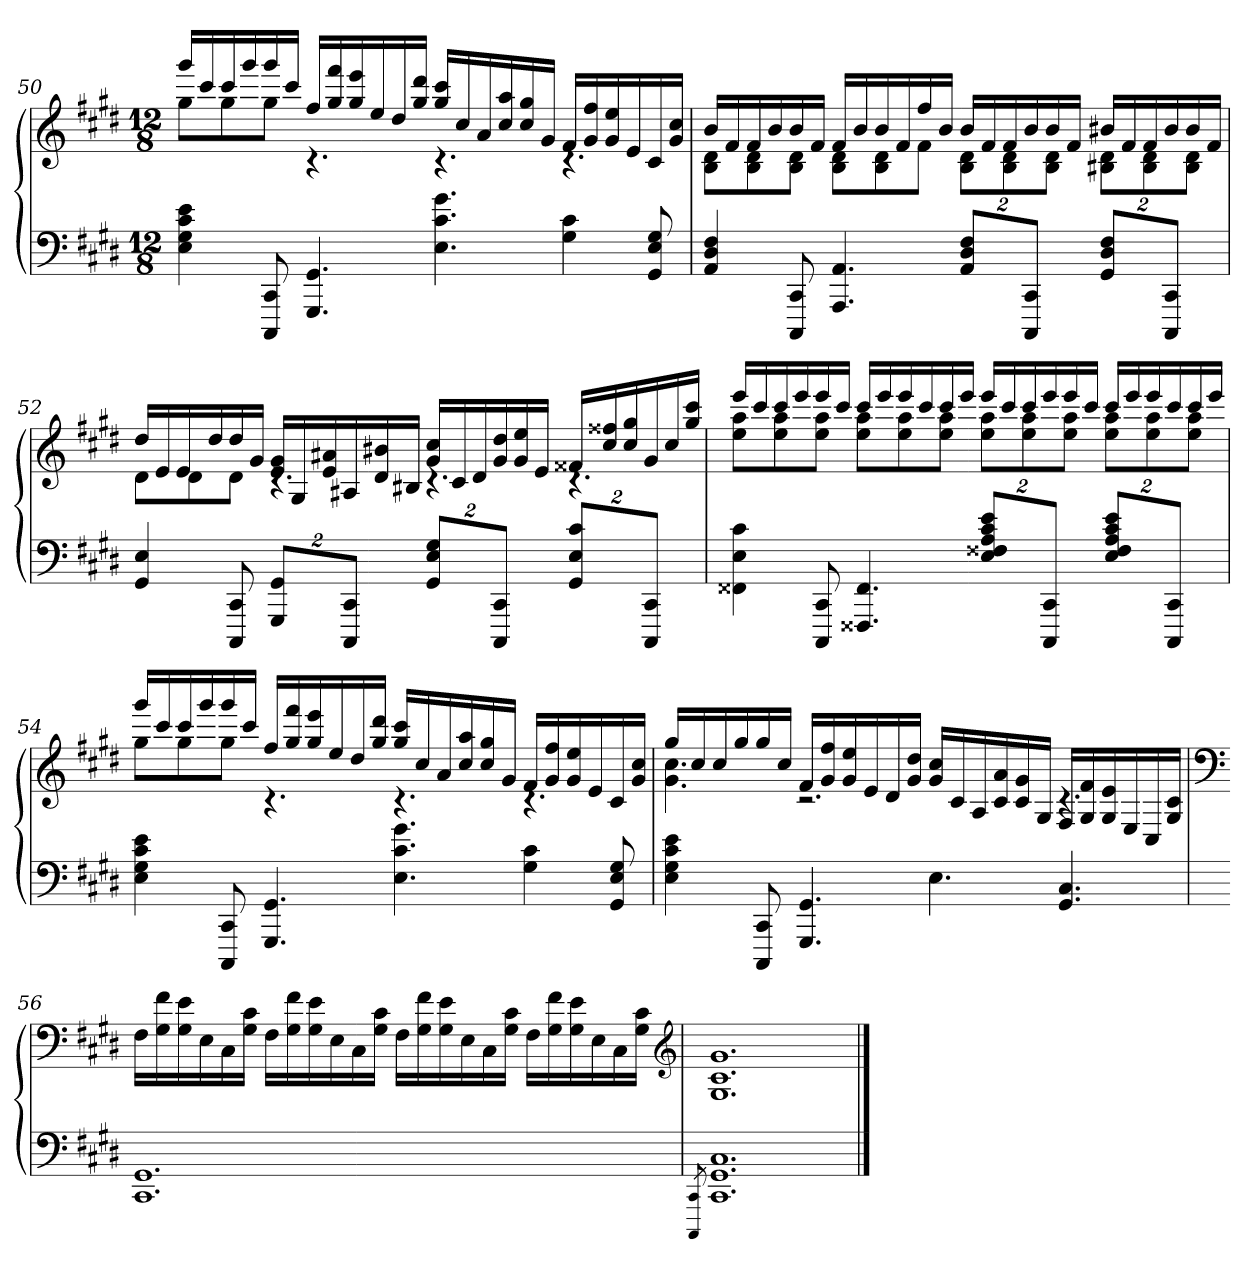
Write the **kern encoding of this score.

**kern	**kern
*part1	*part1
*staff2	*staff1
*clefF4	*clefG2
*k[f#c#g#d#]	*k[f#c#g#d#]
*c#:	*c#:
*M12/8	*M12/8
=50	=50
*	*^
4E 4G# 4c# 4e	16ggg#LL	8gg#L
.	16ccc#	.
.	16ccc#	8gg#
.	16ggg#	.
8CCC# 8CC#	16ggg#	8gg#J
.	16ccc#JJ	.
4.GGG# 4.GG#	16ff#LL	4.rc
.	16gg# 16fff#	.
.	16gg# 16eee	.
.	16ee	.
.	16dd#	.
.	16gg# 16ddd#JJ	.
4.E 4.c# 4.g#	16gg# 16ccc#LL	4.rc
.	16cc#	.
.	16a	.
.	16cc# 16aa	.
.	16cc# 16gg#	.
.	16g#JJ	.
4G# 4c#	16f#LL	4.rc
.	16g# 16ff#	.
.	16g# 16ee	.
.	16e	.
8GG# 8E 8G#	16c#	.
.	16g# 16cc#JJ	.
=51	=51	=51
4AA 4D# 4F#	16bLL	8B 8d#L
.	16f#	.
.	16f#	8B 8d#
.	16b	.
8CCC# 8CC#	16b	8B 8d#J
.	16f#JJ	.
4.AAA 4.AA	16f#LL	8B 8d#L
.	16b	.
.	16b	8B 8d#
.	16f#	.
.	16ff#	8f#J
.	16bJJ	.
16%3AA/ 16%3D#/ 16%3F#/L	16bLL	8B 8d#L
.	16f#	.
.	16f#	8B 8d#
16%3CCC#/ 16%3CC#/J	16b	.
.	16b	8B 8d#J
.	16f#JJ	.
16%3GG#/ 16%3D#/ 16%3F#/L	16b#XLL	8B#X 8d#L
.	16f#	.
.	16f#	8B# 8d#
16%3CCC#/ 16%3CC#/J	16b#	.
.	16b#	8B# 8d#J
.	16f#JJ	.
=52	=52	=52
4GG# 4E	16dd#LL	8d#L
.	16e	.
.	16e	8d#
.	16dd#	.
8CCC# 8CC#	16dd#	8d#J
.	16g#JJ	.
16%3GGG#/ 16%3GG#/L	16e 16g#LL	4.rc
.	16G#	.
.	16e 16a#X	.
16%3CCC#/ 16%3CC#/J	16A#X	.
.	16d# 16b#X	.
.	16B#XJJ	.
16%3GG#/ 16%3E/ 16%3G#/L	16g# 16cc#LL	4.rc
.	16c#	.
.	16d#	.
16%3CCC#/ 16%3CC#/J	16g# 16dd#	.
.	16g# 16ee	.
.	16eJJ	.
16%3GG#/ 16%3E/ 16%3c#/L	16f##XLL	4.rc
.	16cc# 16ff##X	.
.	16cc# 16gg#	.
16%3CCC#/ 16%3CC#/J	16g#	.
.	16cc#	.
.	16gg# 16ccc#JJ	.
=53	=53	=53
4FF##X 4E 4c#	16eeeLL	8ee 8aaL
.	16ccc#	.
.	16ccc#	8ee 8aa
.	16eee	.
8CCC# 8CC#	16eee	8ee 8aaJ
.	16ccc#JJ	.
4.FFF##X 4.FF##	16ccc#LL	8ee 8aaL
.	16eee	.
.	16eee	8ee 8aa
.	16ccc#	.
.	16ccc#	8ee 8aaJ
.	16eeeJJ	.
16%3E/ 16%3F##X/ 16%3A/ 16%3c#/ 16%3e/L	16eeeLL	8ee 8aaL
.	16ccc#	.
.	16ccc#	8ee 8aa
16%3CCC#/ 16%3CC#/J	16eee	.
.	16eee	8ee 8aaJ
.	16ccc#JJ	.
16%3E/ 16%3F##/ 16%3A/ 16%3c#/ 16%3e/L	16ccc#LL	8ee 8aaL
.	16eee	.
.	16eee	8ee 8aa
16%3CCC#/ 16%3CC#/J	16ccc#	.
.	16ccc#	8ee 8aaJ
.	16eeeJJ	.
=54	=54	=54
4E 4G# 4c# 4e	16ggg#LL	8gg#L
.	16ccc#	.
.	16ccc#	8gg#
.	16ggg#	.
8CCC# 8CC#	16ggg#	8gg#J
.	16ccc#JJ	.
4.GGG# 4.GG#	16ff#LL	4.rc
.	16gg# 16fff#	.
.	16gg# 16eee	.
.	16ee	.
.	16dd#	.
.	16gg# 16ddd#JJ	.
4.E 4.c# 4.g#	16gg# 16ccc#LL	4.rc
.	16cc#	.
.	16a	.
.	16cc# 16aa	.
.	16cc# 16gg#	.
.	16g#JJ	.
4G# 4c#	16f#LL	4.rc
.	16g# 16ff#	.
.	16g# 16ee	.
.	16e	.
8GG# 8E 8G#	16c#	.
.	16g# 16cc#JJ	.
=55	=55	=55
4E 4G# 4c# 4e	16gg#LL	4.g# 4.cc#
.	16cc#	.
.	16cc#	.
.	16gg#	.
8CCC# 8CC#	16gg#	.
.	16cc#JJ	.
4.GGG# 4.GG#	16f#LL	2.rc
.	16g# 16ff#	.
.	16g# 16ee	.
.	16e	.
.	16d#	.
.	16g# 16dd#JJ	.
4.E	16g# 16cc#LL	.
.	16c#	.
.	16A	.
.	16c# 16a	.
.	16c# 16g#	.
.	16G#JJ	.
4.GG# 4.C#	16F#LL	4.rc
.	16G# 16f#	.
.	16G# 16e	.
.	16E	.
.	16C#	.
.	16G# 16c#JJ	.
*	*v	*v
=56	=56
*	*clefF4
1.CC# 1.GG#	16F#LL
.	16G# 16f#
.	16G# 16e
.	16E
.	16C#
.	16G# 16c#JJ
.	16F#LL
.	16G# 16f#
.	16G# 16e
.	16E
.	16C#
.	16G# 16c#JJ
.	16F#LL
.	16G# 16f#
.	16G# 16e
.	16E
.	16C#
.	16G# 16c#JJ
.	16F#LL
.	16G# 16f#
.	16G# 16e
.	16E
.	16C#
.	16G# 16c#JJ
*	*clefG2
=57	=57
8qCCC#/ 8qCC#/	.
1.CC# 1.GG# 1.C#	1.G# 1.c# 1.g#
==	==
*-	*-
